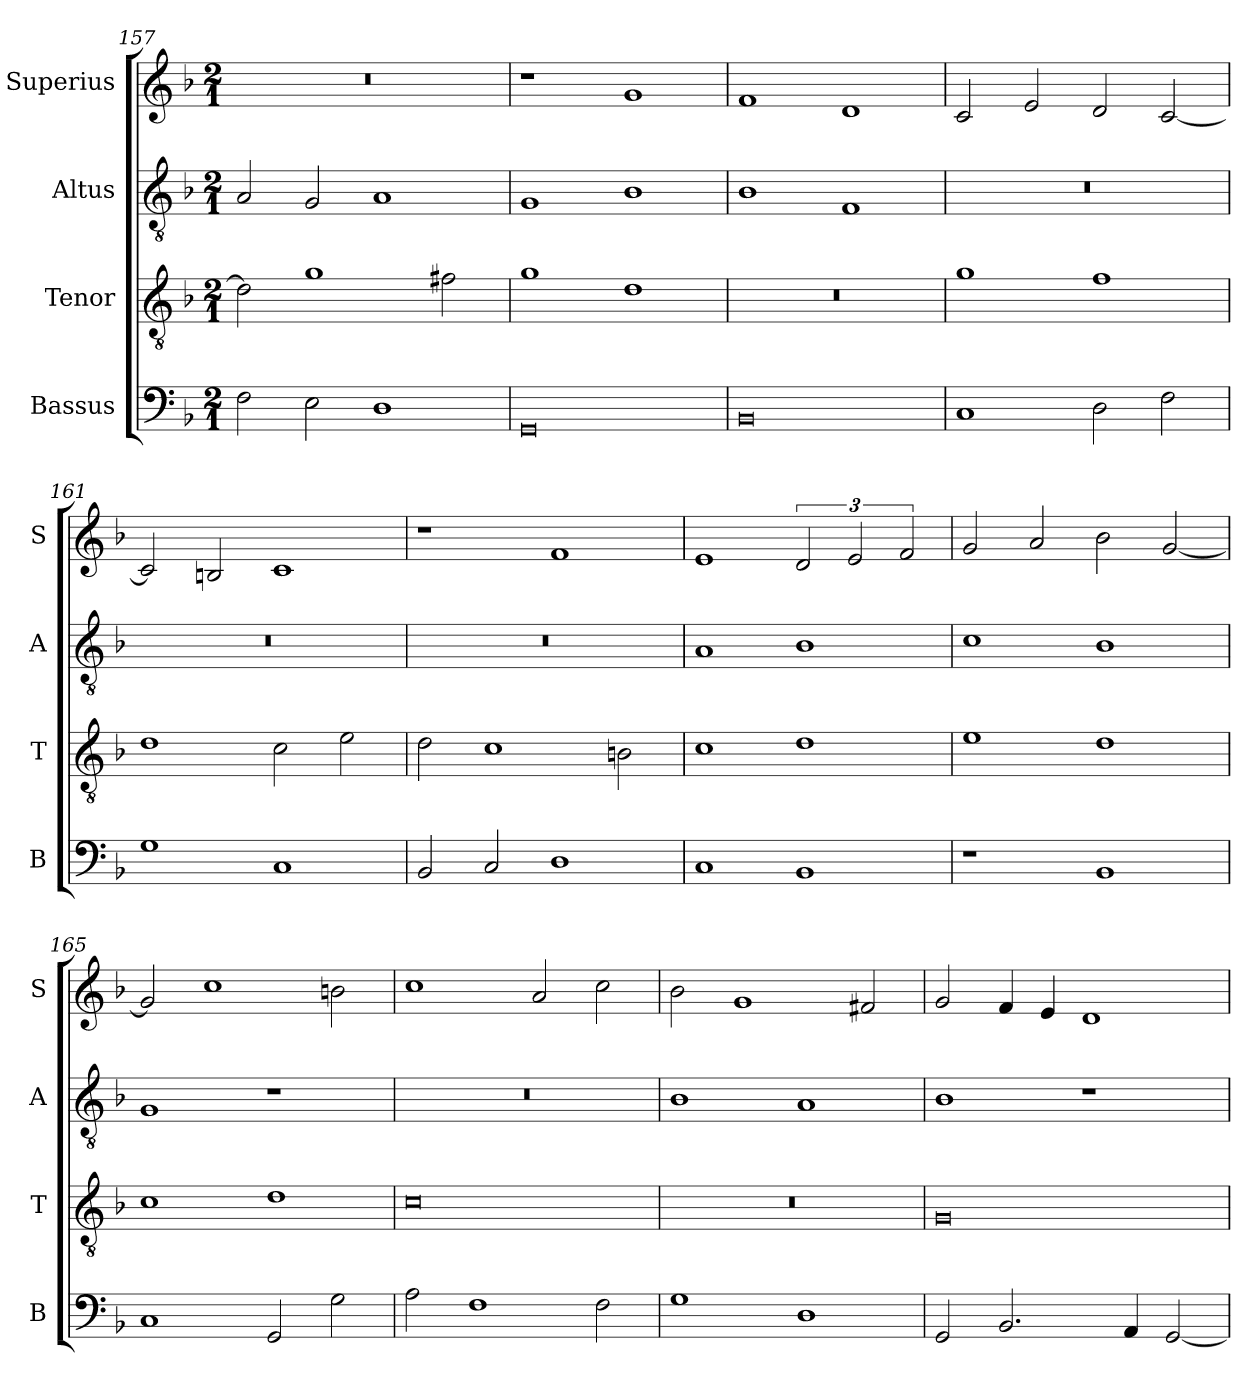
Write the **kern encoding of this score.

**kern	**kern	**kern	**kern
*part4	*part3	*part2	*part1
*staff4	*staff3	*staff2	*staff1
*I"Bassus	*I"Tenor	*I"Altus	*I"Superius
*I'B	*I'T	*I'A	*I'S
*clefF4	*clefGv2	*clefGv2	*clefG2
*k[b-]	*k[b-]	*k[b-]	*k[b-]
*M2/1	*M2/1	*M2/1	*M2/1
=157	=157	=157	=157
2F\	2d\]	2A/	0r
2E\	1g	2G/	.
1D	.	1A	.
.	2f#X\	.	.
=158	=158	=158	=158
0GG	1g	1G	1r
.	1d	1B-	1g
=159	=159	=159	=159
0BB-	0r	1B-	1f
.	.	1F	1d
=160	=160	=160	=160
1C	1g	0r	2c/
.	.	.	2e/
2D\	1f	.	2d/
2F\	.	.	[2c/
=161	=161	=161	=161
1G	1d	0r	2c/]
.	.	.	2Bn/
1C	2c\	.	1c
.	2e\	.	.
=162	=162	=162	=162
2BB-/	2d\	0r	1r
2C/	1c	.	.
1D	.	.	1f
.	2Bn\	.	.
=163	=163	=163	=163
1C	1c	1A	1e
1BB-	1d	1B-	3d/
.	.	.	3e/
.	.	.	3f/
=164	=164	=164	=164
1r	1e	1c	2g/
.	.	.	2a/
1BB-	1d	1B-	2b-\
.	.	.	[2g/
=165	=165	=165	=165
1C	1c	1G	2g/]
.	.	.	1cc
2GG/	1d	1r	.
2G\	.	.	2bn\
=166	=166	=166	=166
2A\	0c	0r	1cc
1F	.	.	.
.	.	.	2a/
2F\	.	.	2cc\
=167	=167	=167	=167
1G	0r	1B-	2b-\
.	.	.	1g
1D	.	1A	.
.	.	.	2f#X/
=168	=168	=168	=168
2GG/	0G	1B-	2g/
2.BB-/	.	.	4f/
.	.	.	4e/
.	.	1r	1d
4AA/	.	.	.
[2GG/	.	.	.
=	=	=	=
*-	*-	*-	*-
